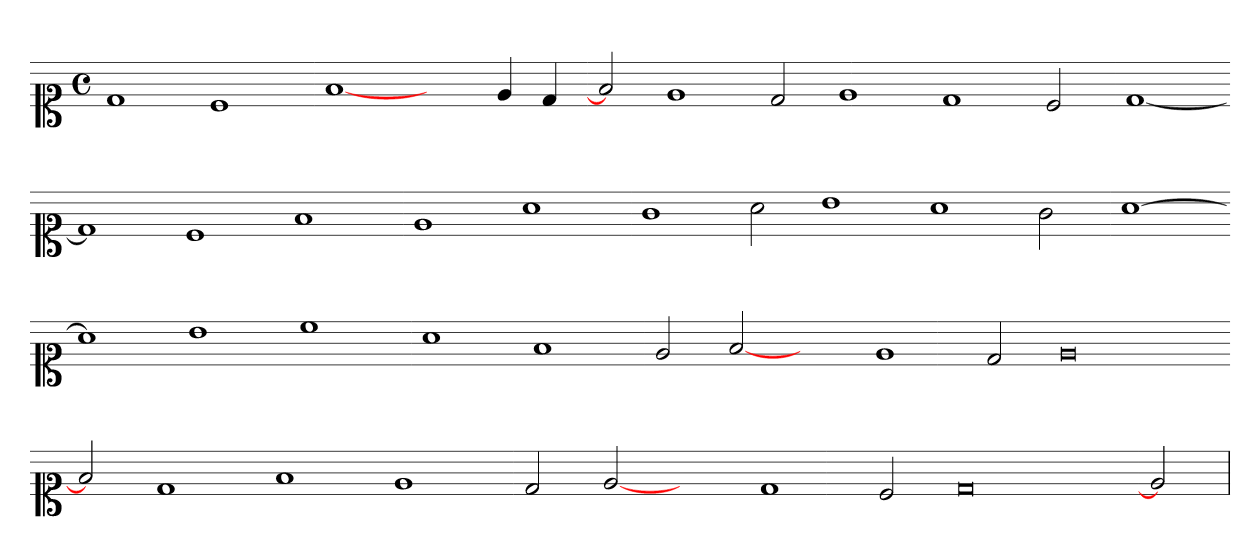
**kern
*part1
*staff1
*clefC1
*k[]
*M4/4
*met(c)
=
1d
1c
=-
[1f
2ryy
4e
4d
=-
2f]
1e
2d
1e
1d
2c
=-
[1d
=-
1d]
1c
1f
=-
1e
1a
=-
1g
2a
1b
1a
2g
=-
[1a
=-
1a]
1b
1cc
=-
1a
1f
=-
2e
[2f
2ryy
1e
2d
0e
=-
2f]
1d
1f
1e
=-
2d
[2e
2ryy
1d
2c
0d
=1-
2e]
=
*-
